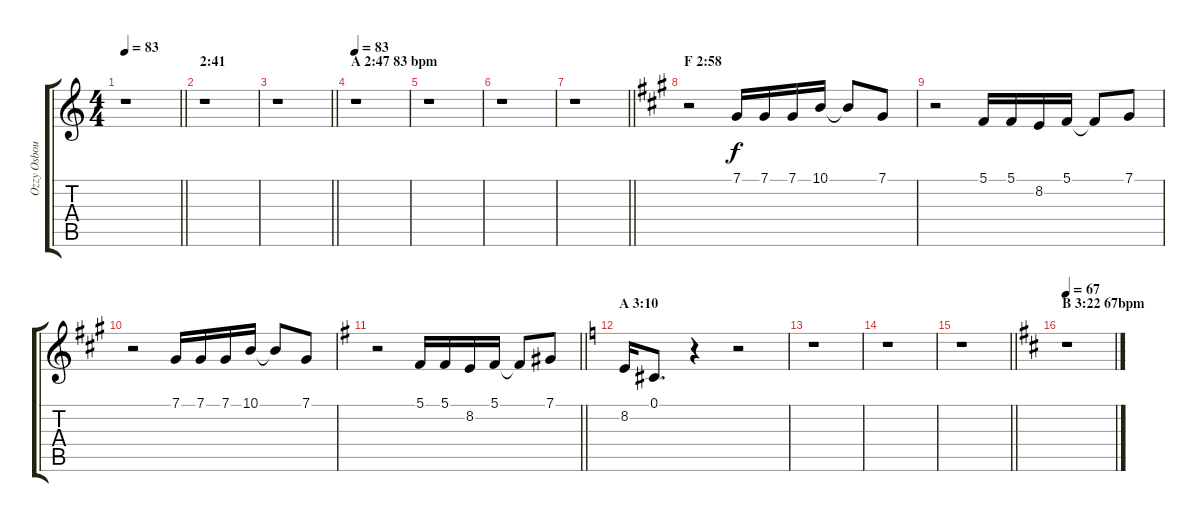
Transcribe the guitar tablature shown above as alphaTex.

\track ("Ozzy Osbourne (Vocals)" "Ozzy Osbou") {instrument sopranosax}
\staff {score tabs}
\tuning (Db4 Ab3 E3 B2 Gb2 Db2) {hide}
\ts (4 4)
\tempo 83
\clef g2
\barLineRight lightlight
\ks c
r.1{dy f} |
\section ("" "2:41")
r.1 |
\barLineRight lightlight
r.1 |
\section ("" "A 2:47 83 bpm")
\tempo 83
r.1 |
r.1 |
r.1 |
\barLineRight lightlight
r.1 |
\section ("" "F 2:58")
\ks a
r.2 7.1.16 7.1.16 7.1.16 10.1.16 10.1{t}.8 7.1.8 |
r.2 5.1.16 5.1.16 8.2.16 5.1.16 5.1{t}.8 7.1.8 |
r.2 7.1.16 7.1.16 7.1.16 10.1.16 10.1{t}.8 7.1.8 |
\barLineRight lightlight
\ks g
r.2 5.1.16 5.1.16 8.2.16 5.1.16 5.1{t}.8 7.1.8 |
\section ("" "A 3:10")
\ks c
8.2.16 0.1.8{d} r.4 r.2 |
r.1 |
r.1 |
\barLineRight lightlight
r.1 |
\section ("" "B 3:22 67bpm")
\tempo 67
\ks d
r.1
